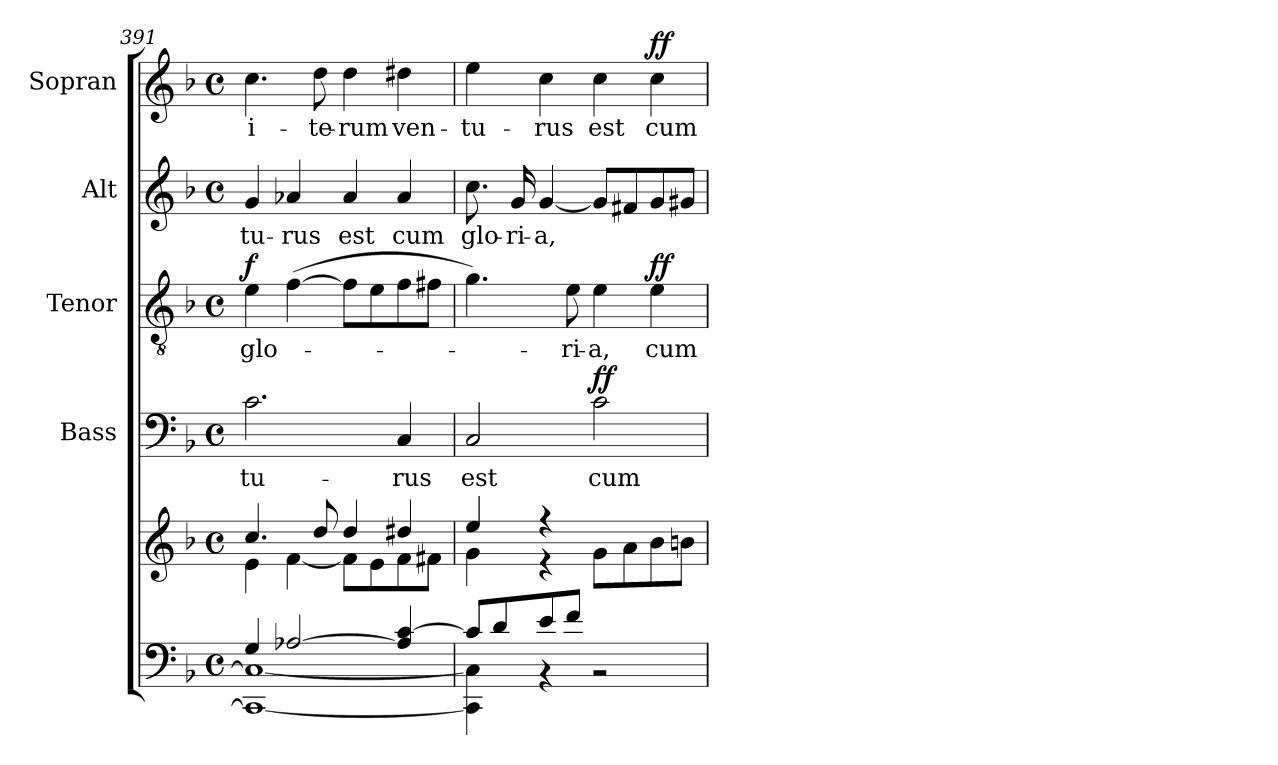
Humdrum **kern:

**kern	**kern	**kern	**text	**dynam	**kern	**text	**dynam	**kern	**text	**kern	**text	**dynam
*part5	*part5	*part4	*part4	*part4	*part3	*part3	*part3	*part2	*part2	*part1	*part1	*part1
*staff6	*staff5	*staff4	*staff4	*staff4	*staff3	*staff3	*staff3	*staff2	*staff2	*staff1	*staff1	*staff1
*	*	*I"Bass	*	*	*I"Tenor	*	*	*I"Alt	*	*I"Sopran	*	*
*	*	*I'B.	*	*	*I'T.	*	*	*I'A.	*	*I'S.	*	*
*clefF4	*clefG2	*clefF4	*	*	*clefGv2	*	*	*clefG2	*	*clefG2	*	*
*k[b-]	*k[b-]	*k[b-]	*	*	*k[b-]	*	*	*k[b-]	*	*k[b-]	*	*
*F:	*F:	*F:	*	*	*F:	*	*	*F:	*	*F:	*	*
*M4/4	*M4/4	*M4/4	*	*	*M4/4	*	*	*M4/4	*	*M4/4	*	*
*met(c)	*met(c)	*met(c)	*	*	*met(c)	*	*	*met(c)	*	*met(c)	*	*
=391	=391	=391	=391	=391	=391	=391	=391	=391	=391	=391	=391	=391
*^	*^	*	*	*	*	*	*	*	*	*	*	*
!	!	!	!	!	!LO:LY:b	!	!	!LO:LY:b	!LO:DY:a	!	!LO:LY:b	!	!LO:LY:b	!
4G/	1CC_ 1C_	4.cc/	4e\	2.c\	-tu-	.	4e\	glo-	f	4g/	-tu-	4.cc\	i-	.
!	!	!	!	!	!	!	!	!	!	!	!LO:LY:b	!	!	!
[>2A-X/	.	.	[<4f\	.	.	.	(>[4f\	.	.	4a-X/	-rus	.	.	.
!	!	!	!	!	!	!	!	!	!	!	!	!	!LO:LY:b	!
.	.	8dd/	.	.	.	.	.	.	.	.	.	8dd\	-te-	.
!	!	!	!	!	!	!	!	!	!	!	!LO:LY:b	!	!LO:LY:b	!
.	.	4dd/	8f\L]	.	.	.	8f\L]	.	.	4a-/	est	4dd\	-rum	.
.	.	.	8e\	.	.	.	8e\	.	.	.	.	.	.	.
!	!	!	!	!	!LO:LY:b	!	!	!	!	!	!LO:LY:b	!	!LO:LY:b	!
4A-/] [>4c/	.	4dd#X/	8f\	4C/	-rus	.	8f\	.	.	4a-/	cum	4dd#X\	ven-	.
.	.	.	8f#X\J	.	.	.	8f#X\J	.	.	.	.	.	.	.
!!LO:LB:g=z
=392	=392	=392	=392	=392	=392	=392	=392	=392	=392	=392	=392	=392	=392	=392
!	!	!	!	!	!LO:LY:b	!	!	!	!	!	!LO:LY:b	!	!LO:LY:b	!
8c/L]	4CC\] 4C\]	4ee/	4g\	2C/	est	.	4.g\)	.	.	8.cc\	glo-	4ee\	-tu-	.
8d/	.	.	.	.	.	.	.	.	.	.	.	.	.	.
!	!	!	!	!	!	!	!	!	!	!	!LO:LY:b	!	!	!
.	.	.	.	.	.	.	.	.	.	16g/	-ri-	.	.	.
!	!	!	!	!	!	!	!	!	!	!	!LO:LY:b	!	!LO:LY:b	!
8e/	4rAA	4r	4r	.	.	.	.	.	.	[4g/	-a,	4cc\	-rus	.
!	!	!	!	!	!	!	!	!LO:LY:b	!	!	!	!	!	!
8f/J	.	.	.	.	.	.	8e\	-ri-	.	.	.	.	.	.
!	!	!	!	!	!LO:LY:b	!LO:DY:a	!	!LO:LY:b	!	!	!	!	!LO:LY:b	!
2ryy	2rBB	2ryy	8g\L	2c\	cum	ff	4e\	-a,	.	8g/L]	.	4cc\	est	.
.	.	.	8a\	.	.	.	.	.	.	8f#X/	.	.	.	.
!	!	!	!	!	!	!	!	!LO:LY:b	!LO:DY:a	!	!	!	!LO:LY:b	!LO:DY:a
.	.	.	8b-\	.	.	.	4e\	cum	ff	8g/	.	4cc\	cum	ff
.	.	.	8bn\J	.	.	.	.	.	.	8g#X/J	.	.	.	.
*v	*v	*	*	*	*	*	*	*	*	*	*	*	*	*
*	*v	*v	*	*	*	*	*	*	*	*	*	*	*
=	=	=	=	=	=	=	=	=	=	=	=	=
*-	*-	*-	*-	*-	*-	*-	*-	*-	*-	*-	*-	*-
